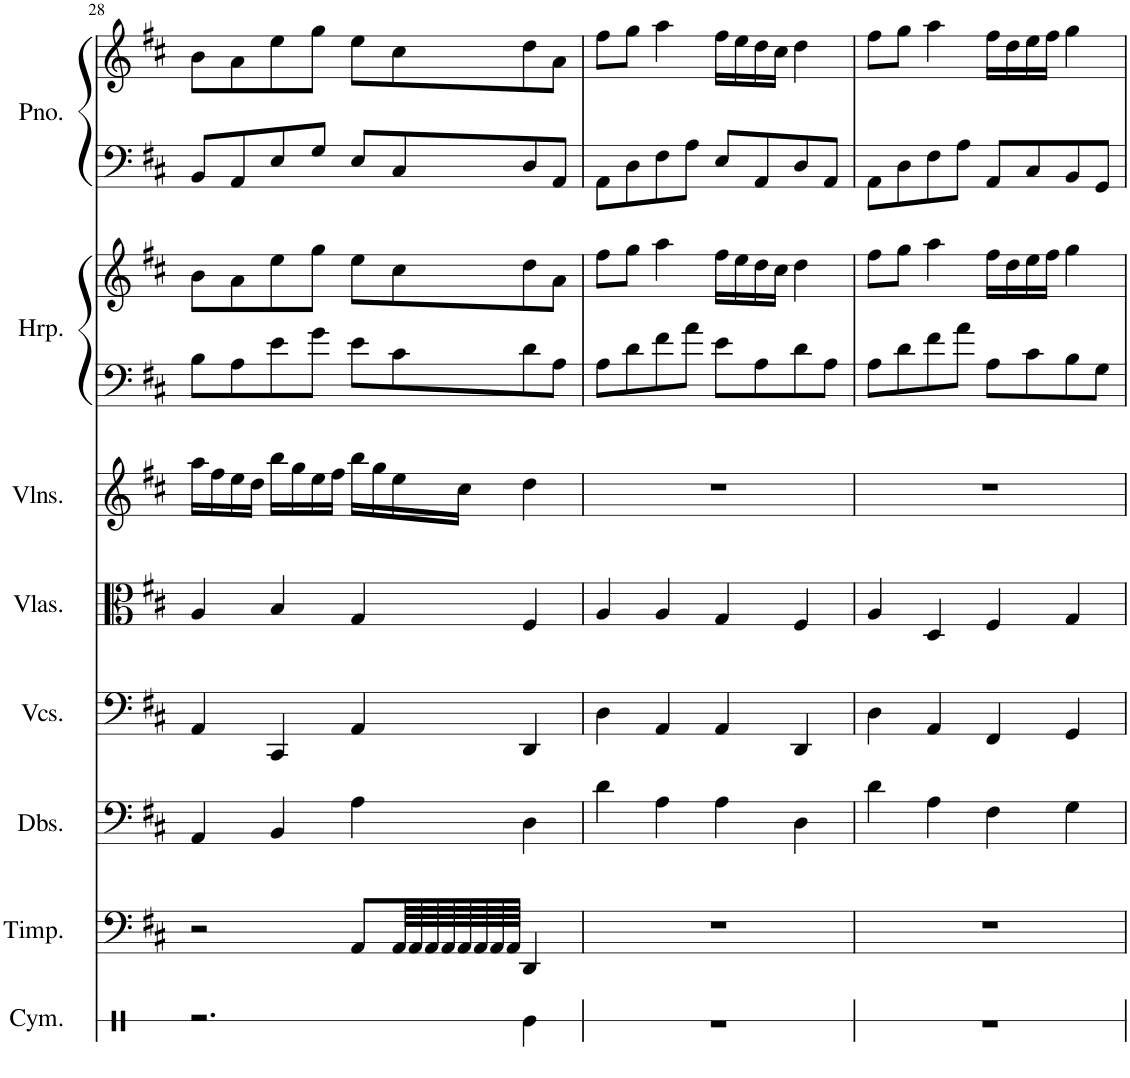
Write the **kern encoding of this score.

**kern	**kern	**kern	**kern	**kern	**kern	**kern	**kern	**kern	**kern
*part8	*part7	*part6	*part5	*part4	*part3	*part2	*part2	*part1	*part1
*staff10	*staff9	*staff8	*staff7	*staff6	*staff5	*staff4	*staff3	*staff2	*staff1
*I"Cymbal	*I"Timpani	*I"Double Basses	*I"Violoncellos	*I"Violas	*I"Violins	*I"Harp	*	*I"Piano	*
*I'Cym.	*I'Timp.	*I'Dbs.	*I'Vcs.	*I'Vlas.	*I'Vlns.	*I'Hrp.	*	*I'Pno.	*
!!LO:PB:g=z
*clefX	*clefF4	*clefF4	*clefF4	*clefC3	*clefG2	*clefF4	*clefG2	*clefF4	*clefG2
*	*	*Trd7c12	*	*	*	*	*	*	*
*k[]	*k[f#c#]	*k[f#c#]	*k[f#c#]	*k[f#c#]	*k[f#c#]	*k[f#c#]	*k[f#c#]	*k[f#c#]	*k[f#c#]
*M4/4	*M4/4	*M4/4	*M4/4	*M4/4	*M4/4	*M4/4	*M4/4	*M4/4	*M4/4
*met(c)	*met(c)	*met(c)	*met(c)	*met(c)	*met(c)	*met(c)	*met(c)	*met(c)	*met(c)
=28	=28	=28	=28	=28	=28	=28	=28	=28	=28
2.r	2r	4AA/	4AA/	4A/	16aa\LL	8B\L	8b\L	8BB/L	8b\L
.	.	.	.	.	16ff#\	.	.	.	.
.	.	.	.	.	16ee\	8A\	8a\	8AA/	8a\
.	.	.	.	.	16dd\JJ	.	.	.	.
.	.	4BB/	4CC#/	4B/	16bb\LL	8e\	8ee\	8E/	8ee\
.	.	.	.	.	16gg\	.	.	.	.
.	.	.	.	.	16ee\	8g\J	8gg\J	8G/J	8gg\J
.	.	.	.	.	16ff#\JJ	.	.	.	.
.	8AA/L	4A\	4AA/	4G/	16bb\LL	8e\L	8ee\L	8E/L	8ee\L
.	.	.	.	.	16gg\	.	.	.	.
.	64AA/LLL	.	.	.	16ee\	8c#\	8cc#\	8C#/	8cc#\
.	64AA/	.	.	.	.	.	.	.	.
.	64AA/	.	.	.	.	.	.	.	.
.	64AA/	.	.	.	.	.	.	.	.
.	64AA/	.	.	.	16cc#\JJ	.	.	.	.
.	64AA/	.	.	.	.	.	.	.	.
.	64AA/	.	.	.	.	.	.	.	.
.	64AA/JJJJ	.	.	.	.	.	.	.	.
4Re\	4DD/	4D\	4DD/	4F#/	4dd\	8d\	8dd\	8D/	8dd\
.	.	.	.	.	.	8A\J	8a\J	8AA/J	8a\J
=29	=29	=29	=29	=29	=29	=29	=29	=29	=29
1r	1r	4d\	4D\	4A/	1r	8A\L	8ff#\L	8AA\L	8ff#\L
.	.	.	.	.	.	8d\	8gg\J	8D\	8gg\J
.	.	4A\	4AA/	4A/	.	8f#\	4aa\	8F#\	4aa\
.	.	.	.	.	.	8a\J	.	8A\J	.
.	.	4A\	4AA/	4G/	.	8e\L	16ff#\LL	8E/L	16ff#\LL
.	.	.	.	.	.	.	16ee\	.	16ee\
.	.	.	.	.	.	8A\	16dd\	8AA/	16dd\
.	.	.	.	.	.	.	16cc#\JJ	.	16cc#\JJ
.	.	4D\	4DD/	4F#/	.	8d\	4dd\	8D/	4dd\
.	.	.	.	.	.	8A\J	.	8AA/J	.
=30	=30	=30	=30	=30	=30	=30	=30	=30	=30
1r	1r	4d\	4D\	4A/	1r	8A\L	8ff#\L	8AA\L	8ff#\L
.	.	.	.	.	.	8d\	8gg\J	8D\	8gg\J
.	.	4A\	4AA/	4D/	.	8f#\	4aa\	8F#\	4aa\
.	.	.	.	.	.	8a\J	.	8A\J	.
.	.	4F#\	4FF#/	4F#/	.	8A\L	16ff#\LL	8AA/L	16ff#\LL
.	.	.	.	.	.	.	16dd\	.	16dd\
.	.	.	.	.	.	8c#\	16ee\	8C#/	16ee\
.	.	.	.	.	.	.	16ff#\JJ	.	16ff#\JJ
.	.	4G\	4GG/	4G/	.	8B\	4gg\	8BB/	4gg\
.	.	.	.	.	.	8G\J	.	8GG/J	.
=	=	=	=	=	=	=	=	=	=
*-	*-	*-	*-	*-	*-	*-	*-	*-	*-
